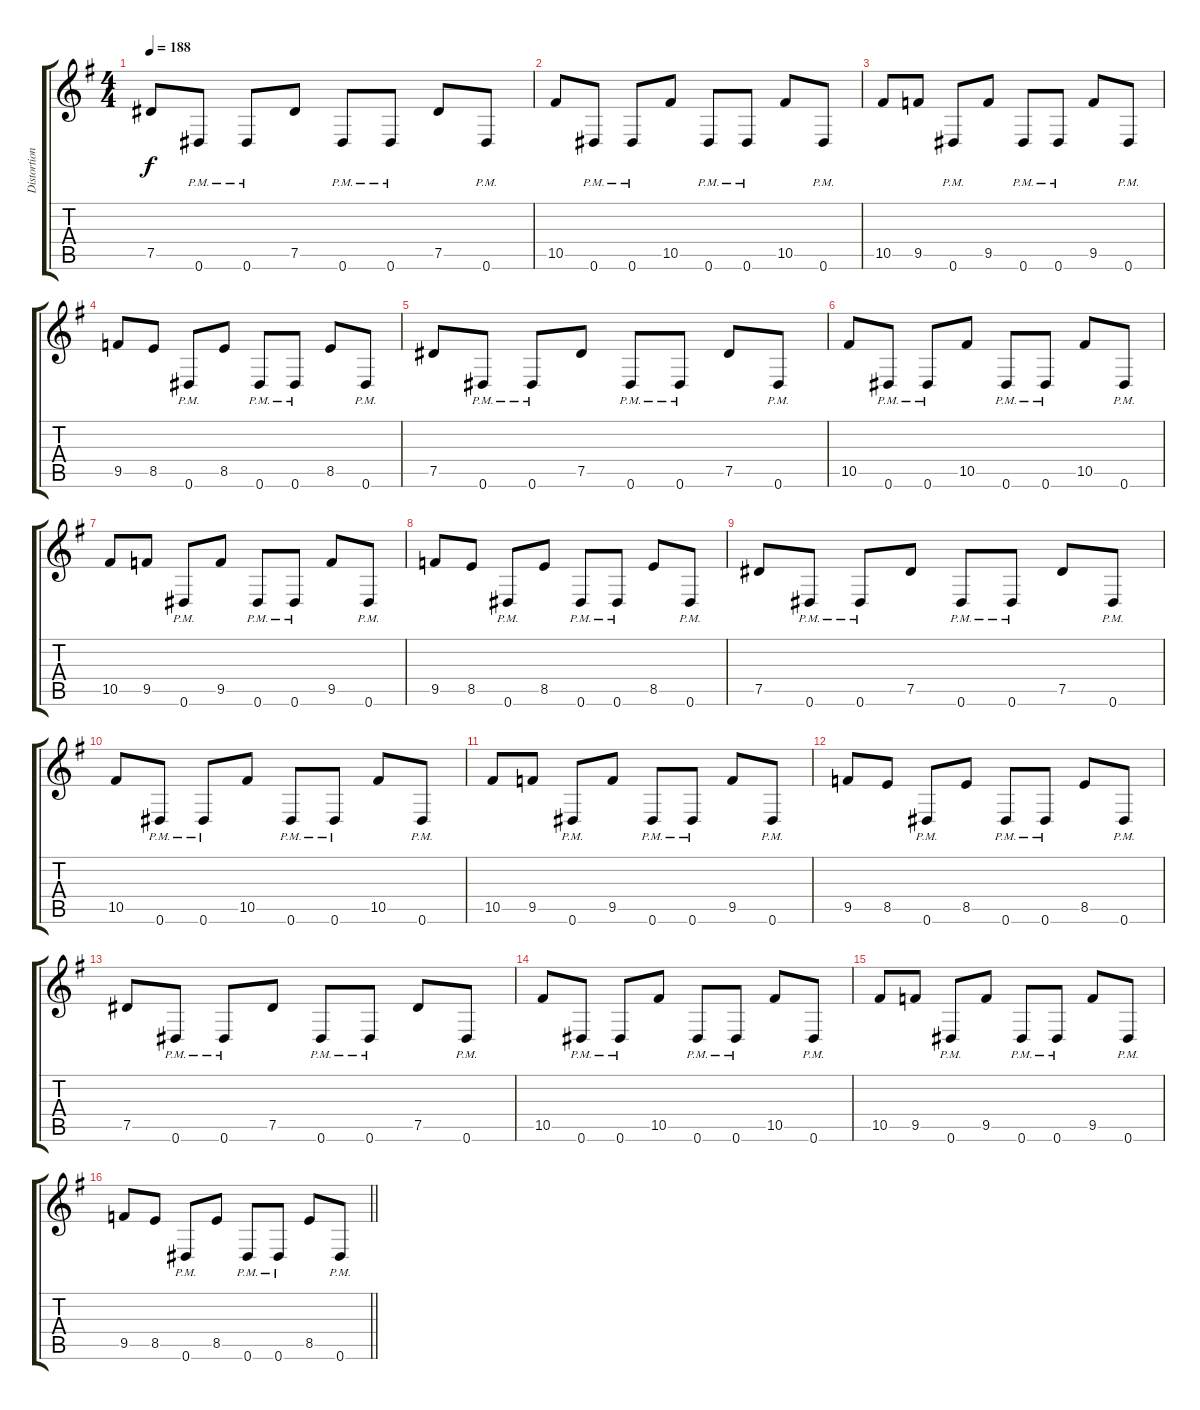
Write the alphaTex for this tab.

\track ("Distortion Guitar" "Distortion") {instrument overdrivenguitar}
\staff {score tabs}
\tuning (Eb4 Bb3 Gb3 Db3 Ab2 Eb2) {hide}
\ts (4 4)
\tempo 188
\clef g2
\ks g
7.5.8{dy f instrument overdrivenguitar} 0.6{pm}.8 0.6{pm}.8 7.5.8 0.6{pm}.8 0.6{pm}.8 7.5.8 0.6{pm}.8 |
10.5.8 0.6{pm}.8 0.6{pm}.8 10.5.8 0.6{pm}.8 0.6{pm}.8 10.5.8 0.6{pm}.8 |
10.5.8 9.5.8 0.6{pm}.8 9.5.8 0.6{pm}.8 0.6{pm}.8 9.5.8 0.6{pm}.8 |
9.5.8 8.5.8 0.6{pm}.8 8.5.8 0.6{pm}.8 0.6{pm}.8 8.5.8 0.6{pm}.8 |
7.5.8 0.6{pm}.8 0.6{pm}.8 7.5.8 0.6{pm}.8 0.6{pm}.8 7.5.8 0.6{pm}.8 |
10.5.8 0.6{pm}.8 0.6{pm}.8 10.5.8 0.6{pm}.8 0.6{pm}.8 10.5.8 0.6{pm}.8 |
10.5.8 9.5.8 0.6{pm}.8 9.5.8 0.6{pm}.8 0.6{pm}.8 9.5.8 0.6{pm}.8 |
9.5.8 8.5.8 0.6{pm}.8 8.5.8 0.6{pm}.8 0.6{pm}.8 8.5.8 0.6{pm}.8 |
7.5.8 0.6{pm}.8 0.6{pm}.8 7.5.8 0.6{pm}.8 0.6{pm}.8 7.5.8 0.6{pm}.8 |
10.5.8 0.6{pm}.8 0.6{pm}.8 10.5.8 0.6{pm}.8 0.6{pm}.8 10.5.8 0.6{pm}.8 |
10.5.8 9.5.8 0.6{pm}.8 9.5.8 0.6{pm}.8 0.6{pm}.8 9.5.8 0.6{pm}.8 |
9.5.8 8.5.8 0.6{pm}.8 8.5.8 0.6{pm}.8 0.6{pm}.8 8.5.8 0.6{pm}.8 |
7.5.8 0.6{pm}.8 0.6{pm}.8 7.5.8 0.6{pm}.8 0.6{pm}.8 7.5.8 0.6{pm}.8 |
10.5.8 0.6{pm}.8 0.6{pm}.8 10.5.8 0.6{pm}.8 0.6{pm}.8 10.5.8 0.6{pm}.8 |
10.5.8 9.5.8 0.6{pm}.8 9.5.8 0.6{pm}.8 0.6{pm}.8 9.5.8 0.6{pm}.8 |
\barLineRight lightlight
9.5.8 8.5.8 0.6{pm}.8 8.5.8 0.6{pm}.8 0.6{pm}.8 8.5.8 0.6{pm}.8
